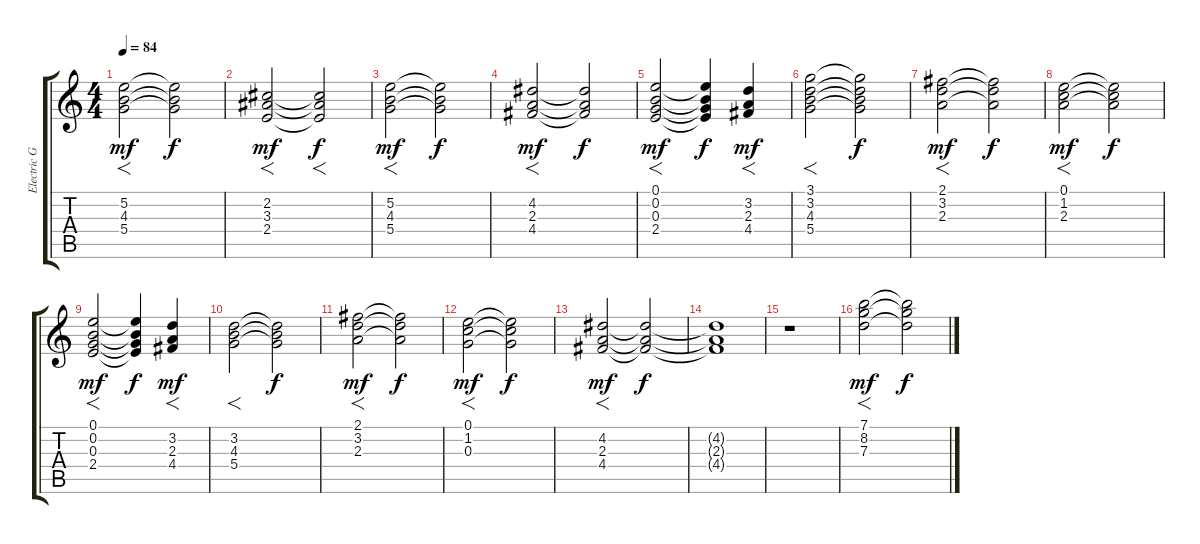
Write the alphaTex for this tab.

\track ("Electric Guitar 2" "Electric G") {instrument electricguitarjazz}
\staff {score tabs}
\tuning (E4 B3 G3 D3 A2 E2) {hide}
\ts (4 4)
\tempo 84
\clef g2
\ks c
(5.2 4.3 5.4).2{f dy mf} (5.2{t} 4.3{t} 5.4{t}).2{dy f} |
(2.2 3.3 2.4).2{f dy mf} (2.2{t} 3.3{t} 2.4{t}).2{f dy f} |
(5.2 4.3 5.4).2{f dy mf} (5.2{t} 4.3{t} 5.4{t}).2{dy f} |
(4.2 2.3 4.4).2{f dy mf} (4.2{t} 2.3{t} 4.4{t}).2{dy f} |
(0.1 0.2 0.3 2.4).2{f dy mf} (0.1{t} 0.2{t} 0.3{t} 2.4{t}).4{dy f} (3.2 2.3 4.4).4{f dy mf} |
(3.1 3.2 4.3 5.4).2{f} (3.1{t} 3.2{t} 4.3{t} 5.4{t}).2{dy f} |
(2.1 3.2 2.3).2{f dy mf} (2.1{t} 3.2{t} 2.3{t}).2{dy f} |
(0.1 1.2 2.3).2{f dy mf} (0.1{t} 1.2{t} 2.3{t}).2{dy f} |
(0.1 0.2 0.3 2.4).2{f dy mf} (0.1{t} 0.2{t} 0.3{t} 2.4{t}).4{dy f} (3.2 2.3 4.4).4{f dy mf} |
(3.2 4.3 5.4).2{f} (3.2{t} 4.3{t} 5.4{t}).2{dy f} |
(2.1 3.2 2.3).2{f dy mf} (2.1{t} 3.2{t} 2.3{t}).2{dy f} |
(0.1 1.2 0.3).2{f dy mf} (0.1{t} 1.2{t} 0.3{t}).2{dy f} |
(4.2 2.3 4.4).2{f dy mf} (4.2{t} 2.3{t} 4.4{t}).2{dy f} |
(4.2{t} 2.3{t} 4.4{t}).1 |
r.1 |
(7.1 8.2 7.3).2{f dy mf} (7.1{t} 8.2{t} 7.3{t}).2{dy f}
